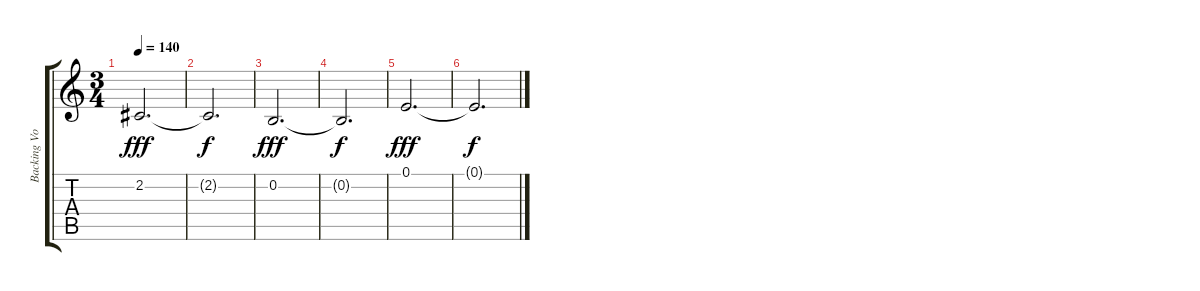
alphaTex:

\track ("Backing Vocals" "Backing Vo") {instrument ocarina}
\staff {score tabs}
\tuning (E4 B3 G3 D3 A2 E2) {hide}
\ts (3 4)
\tempo 140
\clef g2
\ks c
2.2.2{d dy fff} |
2.2{t}.2{d dy f} |
0.2.2{d dy fff} |
0.2{t}.2{d dy f} |
0.1.2{d dy fff} |
0.1{t}.2{d dy f}
